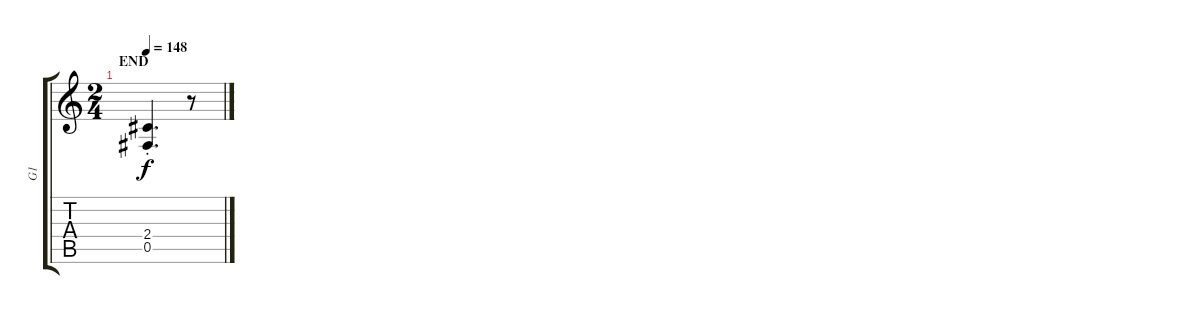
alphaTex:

\track ("G1" "G1") {instrument distortionguitar}
\staff {score tabs}
\tuning (Db4 Ab3 E3 B2 Gb2 Db2) {hide}
\ts (2 4)
\section ("" "END")
\tempo 148
\clef g2
\ks c
(2.4{st} 0.5{st}).4{d dy f} r.8
